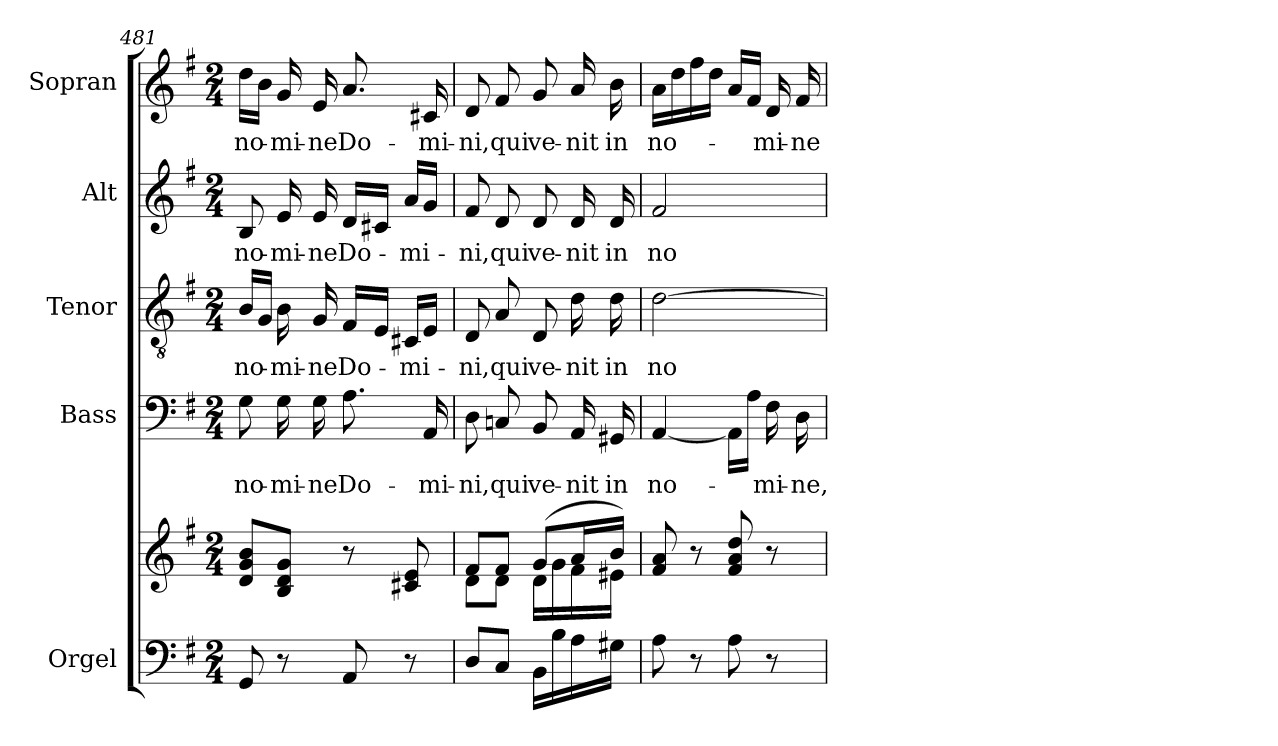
**kern	**kern	**kern	**text	**kern	**text	**kern	**text	**kern	**text
*part5	*part5	*part4	*part4	*part3	*part3	*part2	*part2	*part1	*part1
*staff6	*staff5	*staff4	*staff4	*staff3	*staff3	*staff2	*staff2	*staff1	*staff1
*I"Orgel	*	*I"Bass	*	*I"Tenor	*	*I"Alt	*	*I"Sopran	*
*I'Org.	*	*I'B.	*	*I'T.	*	*I'A.	*	*I'S.	*
*clefF4	*clefG2	*clefF4	*	*clefGv2	*	*clefG2	*	*clefG2	*
*k[f#]	*k[f#]	*k[f#]	*	*k[f#]	*	*k[f#]	*	*k[f#]	*
*G:	*G:	*G:	*	*G:	*	*G:	*	*G:	*
*M2/4	*M2/4	*M2/4	*	*M2/4	*	*M2/4	*	*M2/4	*
=481	=481	=481	=481	=481	=481	=481	=481	=481	=481
!	!	!	!LO:LY:b	!	!LO:LY:b	!	!LO:LY:b	!	!LO:LY:b
8GG/	8d/ 8g/ 8b/L	8G\	no-	16B/LL	no-	8B/	no-	16dd\LL	no-
.	.	.	.	16G/JJ	.	.	.	16b\JJ	.
!	!	!	!LO:LY:b	!	!LO:LY:b	!	!LO:LY:b	!	!LO:LY:b
8r	8B/ 8d/ 8g/J	16G\	-mi-	16B\	-mi-	16e/	-mi-	16g/	-mi-
!	!	!	!LO:LY:b	!	!LO:LY:b	!	!LO:LY:b	!	!LO:LY:b
.	.	16G\	-ne	16G/	-ne	16e/	-ne	16e/	-ne
!	!	!	!LO:LY:b	!	!LO:LY:b	!	!LO:LY:b	!	!LO:LY:b
8AA/	8r	8.A\	Do-	16F#/LL	Do-	16d/LL	Do-	8.a/	Do-
.	.	.	.	16E/JJ	.	16c#X/JJ	.	.	.
!	!	!	!	!	!LO:LY:b	!	!LO:LY:b	!	!
8r	8c#X/ 8e/	.	.	16C#X/LL	-mi-	16a/LL	-mi-	.	.
!	!	!	!LO:LY:b	!	!	!	!	!	!LO:LY:b
.	.	16AA/	-mi-	16E/JJ	.	16g/JJ	.	16c#X/	-mi-
=482	=482	=482	=482	=482	=482	=482	=482	=482	=482
*	*^	*	*	*	*	*	*	*	*
!	!	!	!	!LO:LY:b	!	!LO:LY:b	!	!LO:LY:b	!	!LO:LY:b
8D/L	8f#/L	8d\L	8D\	-ni,	8D/	-ni,	8f#/	-ni,	8d/	-ni,
!	!	!	!	!LO:LY:b	!	!LO:LY:b	!	!LO:LY:b	!	!LO:LY:b
8C/J	8f#/J	8d\J	8Cn/	qui	8A/	qui	8d/	qui	8f#/	qui
!	!	!	!	!LO:LY:b	!	!LO:LY:b	!	!LO:LY:b	!	!LO:LY:b
16BB\LL	(>8g/L	16d\LL	8BB/	ve-	8D/	ve-	8d/	ve-	8g/	ve-
16B\	.	16g\	.	.	.	.	.	.	.	.
!	!	!	!	!LO:LY:b	!	!LO:LY:b	!	!LO:LY:b	!	!LO:LY:b
16A\	16a/L	16f#\	16AA/	-nit	16d\	-nit	16d/	-nit	16a/	-nit
!	!	!	!	!LO:LY:b	!	!LO:LY:b	!	!LO:LY:b	!	!LO:LY:b
16G#X\JJ	16b/JJ)	16e#X\JJ	16GG#X/	in	16d\	in	16d/	in	16b\	in
=483	=483	=483	=483	=483	=483	=483	=483	=483	=483	=483
!	!	!	!	!LO:LY:b	!	!LO:LY:b	!	!LO:LY:b	!	!LO:LY:b
*	*v	*v	*	*	*	*	*	*	*	*
8A\	8f#/ 8a/	[4AA/	no-	[2d\	no-	2f#/	no-	16a\LL	no-
.	.	.	.	.	.	.	.	16dd\	.
8r	8r	.	.	.	.	.	.	16ff#\	.
.	.	.	.	.	.	.	.	16dd\JJ	.
8A\	8f#/ 8a/ 8dd/	16AA\LL]	.	.	.	.	.	16a/LL	.
.	.	16A\JJ	.	.	.	.	.	16f#/JJ	.
!	!	!	!LO:LY:b	!	!	!	!	!	!LO:LY:b
8r	8r	16F#\	-mi-	.	.	.	.	16d/	-mi-
!	!	!	!LO:LY:b	!	!	!	!	!	!LO:LY:b
.	.	16D\	-ne,	.	.	.	.	16f#/	-ne
=	=	=	=	=	=	=	=	=	=
*-	*-	*-	*-	*-	*-	*-	*-	*-	*-
